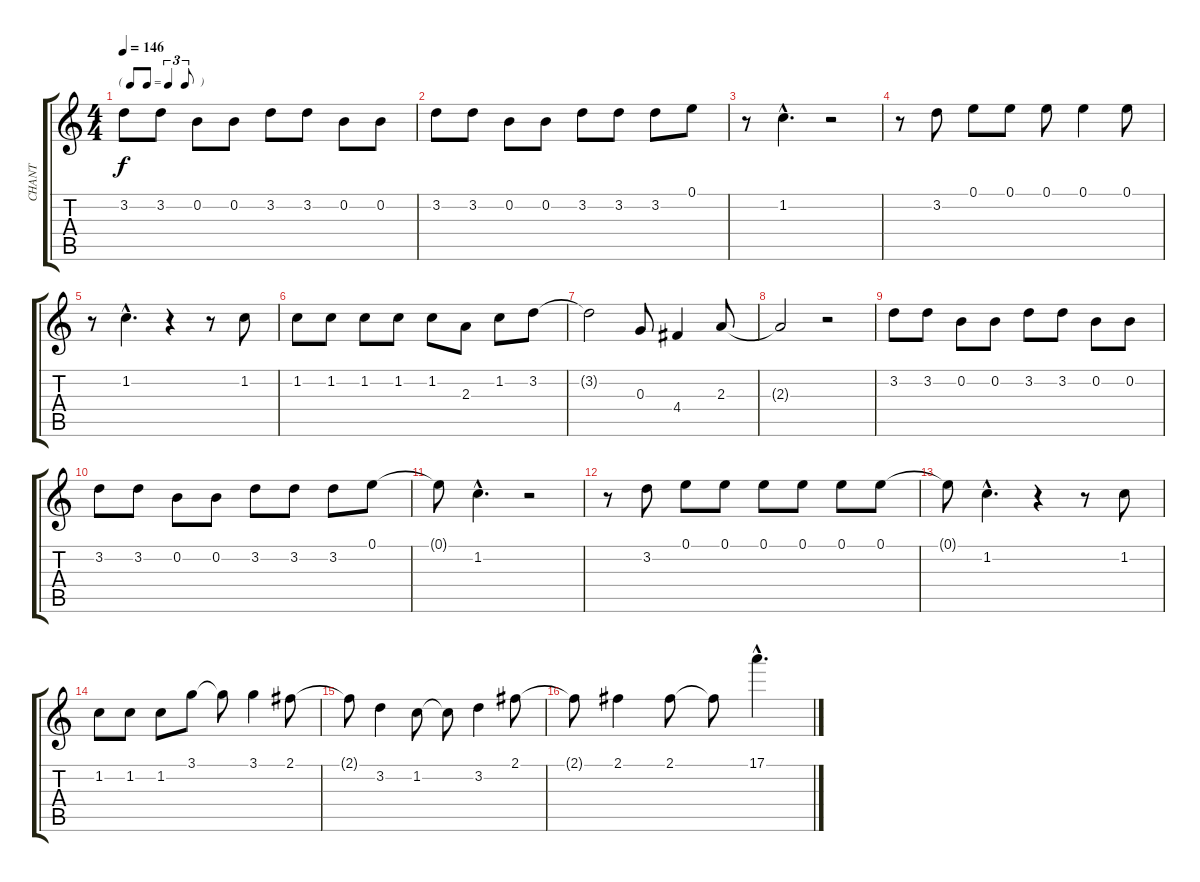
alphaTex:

\track ("CHANT" "CHANT") {instrument electricguitarclean}
\staff {score tabs}
\tuning (E4 B3 G3 D3 A2 E2) {hide}
\ts (4 4)
\tf triplet8th
\tempo 146
\clef g2
\ks c
3.2.8{dy f} 3.2.8 0.2.8 0.2.8 3.2.8 3.2.8 0.2.8 0.2.8 |
3.2.8 3.2.8 0.2.8 0.2.8 3.2.8 3.2.8 3.2.8 0.1.8 |
r.8 1.2{hac}.4{d} r.2 |
r.8 3.2.8 0.1.8 0.1.8 0.1.8 0.1.4 0.1.8 |
r.8 1.2{hac}.4{d} r.4 r.8 1.2.8 |
1.2.8 1.2.8 1.2.8 1.2.8 1.2.8 2.3.8 1.2.8 3.2.8 |
3.2{t}.2 0.3.8 4.4.4 2.3.8 |
2.3{t}.2 r.2 |
3.2.8 3.2.8 0.2.8 0.2.8 3.2.8 3.2.8 0.2.8 0.2.8 |
3.2.8 3.2.8 0.2.8 0.2.8 3.2.8 3.2.8 3.2.8 0.1.8 |
0.1{t}.8 1.2{hac}.4{d} r.2 |
r.8 3.2.8 0.1.8 0.1.8 0.1.8 0.1.8 0.1.8 0.1.8 |
0.1{t}.8 1.2{hac}.4{d} r.4 r.8 1.2.8 |
1.2.8 1.2.8 1.2.8 3.1.8 3.1{t}.8 3.1.4 2.1.8 |
2.1{t}.8 3.2.4 1.2.8 1.2{t}.8 3.2.4 2.1.8 |
2.1{t}.8 2.1.4 2.1.8 2.1{t}.8 17.1{hac}.4{d}
